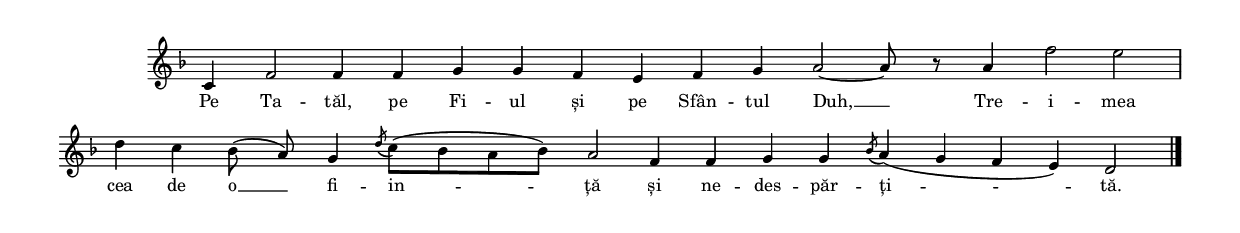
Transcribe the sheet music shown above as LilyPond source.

\version "2.19.80"
\include "defines.ly"
\include "preamble.ly"

global = {
  \globalPreamble
  \key d \minor
  \override Staff.TimeSignature.stencil = #ly:text-interface::print
  \override Staff.TimeSignature.text = ""
}

monoWords = \lyricmode {
  Pe Ta -- tăl, pe Fi -- ul și pe Sfân -- tul Duh, __
  Tre -- i -- mea cea de o __ fi -- in -- ță
  și ne -- des -- păr -- ți -- tă.
}

monoMusic = \relative c' {
  \cadenzaOn

  c4 f2 f4 f4 g4 g4 f4 e4 f4 g4 a2~ a8 r8
  a4 f'2 e2 \bar "|" d4 c4 bes8( a8) g4 \acciaccatura d'8 c8([ bes a8 bes8)] a2
  f4 f4 g4 g4 \acciaccatura bes8 a4( g4 f4 e4) d2
  \bar "|."
}

\version "2.10.10"
myScore = \new Score \with {
  \override SpacingSpanner #'shortest-duration-space = #myNoteSpacing
} <<
  \new Staff { \global \monoMusic }
  \addlyrics { \monoWords }
>>

\score {
  \myScore
  \layout { }
  \midi {
    \midiTempo
    \context {
      \Voice
      \remove "Dynamic_performer"
    }
  }
}

